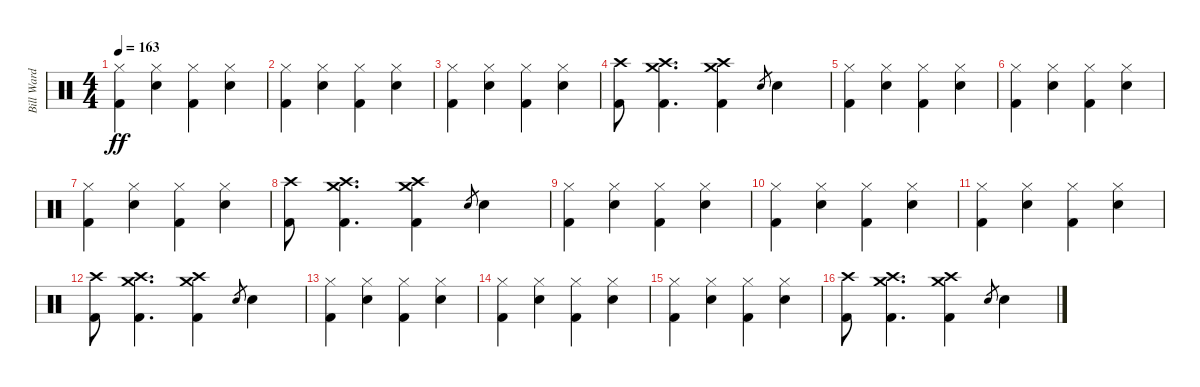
\track ("Bill Ward" "Bill Ward") {instrument percussion}
\staff {score}
\articulation defaults
\ts (4 4)
\tempo 163
\clef neutral
\ks c
("Hi-Hat (closed)" "Kick (hit) 2").4{dy ff} ("Hi-Hat (closed)" "Snare (hit) 2").4 ("Hi-Hat (closed)" "Kick (hit) 2").4 ("Hi-Hat (closed)" "Snare (hit) 2").4 |
("Hi-Hat (closed)" "Kick (hit) 2").4 ("Hi-Hat (closed)" "Snare (hit) 2").4 ("Hi-Hat (closed)" "Kick (hit) 2").4 ("Hi-Hat (closed)" "Snare (hit) 2").4 |
("Hi-Hat (closed)" "Kick (hit) 2").4 ("Hi-Hat (closed)" "Snare (hit) 2").4 ("Hi-Hat (closed)" "Kick (hit) 2").4 ("Hi-Hat (closed)" "Snare (hit) 2").4 |
("Crash high (hit)" "Kick (hit) 2").8 ("Crash high (hit)" "Crash medium (hit)" "Kick (hit) 2").4{d} ("Crash high (hit)" "Crash medium (hit)" "Kick (hit) 2").4 "Snare (hit) 2".8{gr} "Snare (hit) 2".4 |
("Hi-Hat (closed)" "Kick (hit) 2").4 ("Hi-Hat (closed)" "Snare (hit) 2").4 ("Hi-Hat (closed)" "Kick (hit) 2").4 ("Hi-Hat (closed)" "Snare (hit) 2").4 |
("Hi-Hat (closed)" "Kick (hit) 2").4 ("Hi-Hat (closed)" "Snare (hit) 2").4 ("Hi-Hat (closed)" "Kick (hit) 2").4 ("Hi-Hat (closed)" "Snare (hit) 2").4 |
("Hi-Hat (closed)" "Kick (hit) 2").4 ("Hi-Hat (closed)" "Snare (hit) 2").4 ("Hi-Hat (closed)" "Kick (hit) 2").4 ("Hi-Hat (closed)" "Snare (hit) 2").4 |
("Crash high (hit)" "Kick (hit) 2").8 ("Crash high (hit)" "Crash medium (hit)" "Kick (hit) 2").4{d} ("Crash high (hit)" "Crash medium (hit)" "Kick (hit) 2").4 "Snare (hit) 2".8{gr} "Snare (hit) 2".4 |
("Hi-Hat (closed)" "Kick (hit) 2").4 ("Hi-Hat (closed)" "Snare (hit) 2").4 ("Hi-Hat (closed)" "Kick (hit) 2").4 ("Hi-Hat (closed)" "Snare (hit) 2").4 |
("Hi-Hat (closed)" "Kick (hit) 2").4 ("Hi-Hat (closed)" "Snare (hit) 2").4 ("Hi-Hat (closed)" "Kick (hit) 2").4 ("Hi-Hat (closed)" "Snare (hit) 2").4 |
("Hi-Hat (closed)" "Kick (hit) 2").4 ("Hi-Hat (closed)" "Snare (hit) 2").4 ("Hi-Hat (closed)" "Kick (hit) 2").4 ("Hi-Hat (closed)" "Snare (hit) 2").4 |
("Crash high (hit)" "Kick (hit) 2").8 ("Crash high (hit)" "Crash medium (hit)" "Kick (hit) 2").4{d} ("Crash high (hit)" "Crash medium (hit)" "Kick (hit) 2").4 "Snare (hit) 2".8{gr} "Snare (hit) 2".4 |
("Hi-Hat (closed)" "Kick (hit) 2").4 ("Hi-Hat (closed)" "Snare (hit) 2").4 ("Hi-Hat (closed)" "Kick (hit) 2").4 ("Hi-Hat (closed)" "Snare (hit) 2").4 |
("Hi-Hat (closed)" "Kick (hit) 2").4 ("Hi-Hat (closed)" "Snare (hit) 2").4 ("Hi-Hat (closed)" "Kick (hit) 2").4 ("Hi-Hat (closed)" "Snare (hit) 2").4 |
("Hi-Hat (closed)" "Kick (hit) 2").4 ("Hi-Hat (closed)" "Snare (hit) 2").4 ("Hi-Hat (closed)" "Kick (hit) 2").4 ("Hi-Hat (closed)" "Snare (hit) 2").4 |
("Crash high (hit)" "Kick (hit) 2").8 ("Crash high (hit)" "Crash medium (hit)" "Kick (hit) 2").4{d} ("Crash high (hit)" "Crash medium (hit)" "Kick (hit) 2").4 "Snare (hit) 2".8{gr} "Snare (hit) 2".4
